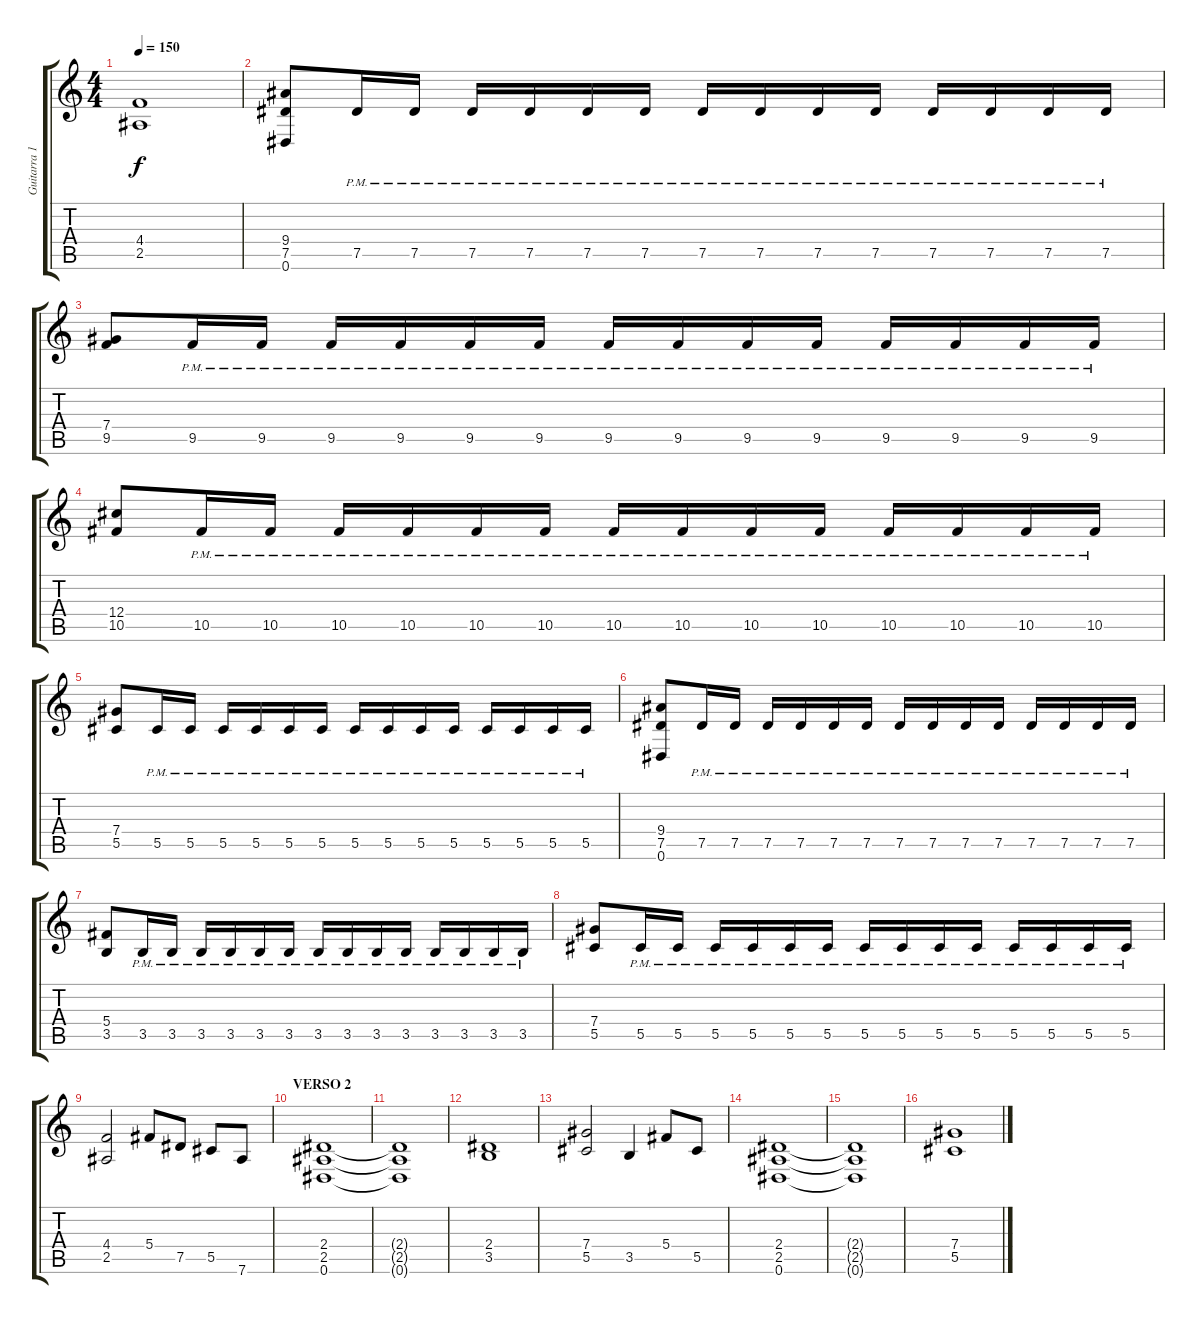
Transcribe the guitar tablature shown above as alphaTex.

\track ("Guitarra 1" "Guitarra 1") {instrument distortionguitar}
\staff {score tabs}
\tuning (Eb4 Bb3 Gb3 Db3 Ab2 Eb2) {hide}
\ts (4 4)
\tempo 150
\clef g2
\ks c
(4.4 2.5).1{dy f} |
(9.4 7.5 0.6).8 7.5{pm}.16 7.5{pm}.16 7.5{pm}.16 7.5{pm}.16 7.5{pm}.16 7.5{pm}.16 7.5{pm}.16 7.5{pm}.16 7.5{pm}.16 7.5{pm}.16 7.5{pm}.16 7.5{pm}.16 7.5{pm}.16 7.5{pm}.16 |
(7.4 9.5).8 9.5{pm}.16 9.5{pm}.16 9.5{pm}.16 9.5{pm}.16 9.5{pm}.16 9.5{pm}.16 9.5{pm}.16 9.5{pm}.16 9.5{pm}.16 9.5{pm}.16 9.5{pm}.16 9.5{pm}.16 9.5{pm}.16 9.5{pm}.16 |
(12.4 10.5).8 10.5{pm}.16 10.5{pm}.16 10.5{pm}.16 10.5{pm}.16 10.5{pm}.16 10.5{pm}.16 10.5{pm}.16 10.5{pm}.16 10.5{pm}.16 10.5{pm}.16 10.5{pm}.16 10.5{pm}.16 10.5{pm}.16 10.5{pm}.16 |
(7.4 5.5).8 5.5{pm}.16 5.5{pm}.16 5.5{pm}.16 5.5{pm}.16 5.5{pm}.16 5.5{pm}.16 5.5{pm}.16 5.5{pm}.16 5.5{pm}.16 5.5{pm}.16 5.5{pm}.16 5.5{pm}.16 5.5{pm}.16 5.5{pm}.16 |
(9.4 7.5 0.6).8 7.5{pm}.16 7.5{pm}.16 7.5{pm}.16 7.5{pm}.16 7.5{pm}.16 7.5{pm}.16 7.5{pm}.16 7.5{pm}.16 7.5{pm}.16 7.5{pm}.16 7.5{pm}.16 7.5{pm}.16 7.5{pm}.16 7.5{pm}.16 |
(5.4 3.5).8 3.5{pm}.16 3.5{pm}.16 3.5{pm}.16 3.5{pm}.16 3.5{pm}.16 3.5{pm}.16 3.5{pm}.16 3.5{pm}.16 3.5{pm}.16 3.5{pm}.16 3.5{pm}.16 3.5{pm}.16 3.5{pm}.16 3.5{pm}.16 |
(7.4 5.5).8 5.5{pm}.16 5.5{pm}.16 5.5{pm}.16 5.5{pm}.16 5.5{pm}.16 5.5{pm}.16 5.5{pm}.16 5.5{pm}.16 5.5{pm}.16 5.5{pm}.16 5.5{pm}.16 5.5{pm}.16 5.5{pm}.16 5.5{pm}.16 |
(4.4 2.5).2 5.4.8 7.5.8 5.5.8 7.6.8 |
\section ("" "VERSO 2")
(2.4 2.5 0.6).1 |
(2.4{t} 2.5{t} 0.6{t}).1 |
(2.4 3.5).1 |
(7.4 5.5).2 3.5.4 5.4.8 5.5.8 |
(2.4 2.5 0.6).1 |
(2.4{t} 2.5{t} 0.6{t}).1 |
(7.4 5.5).1
